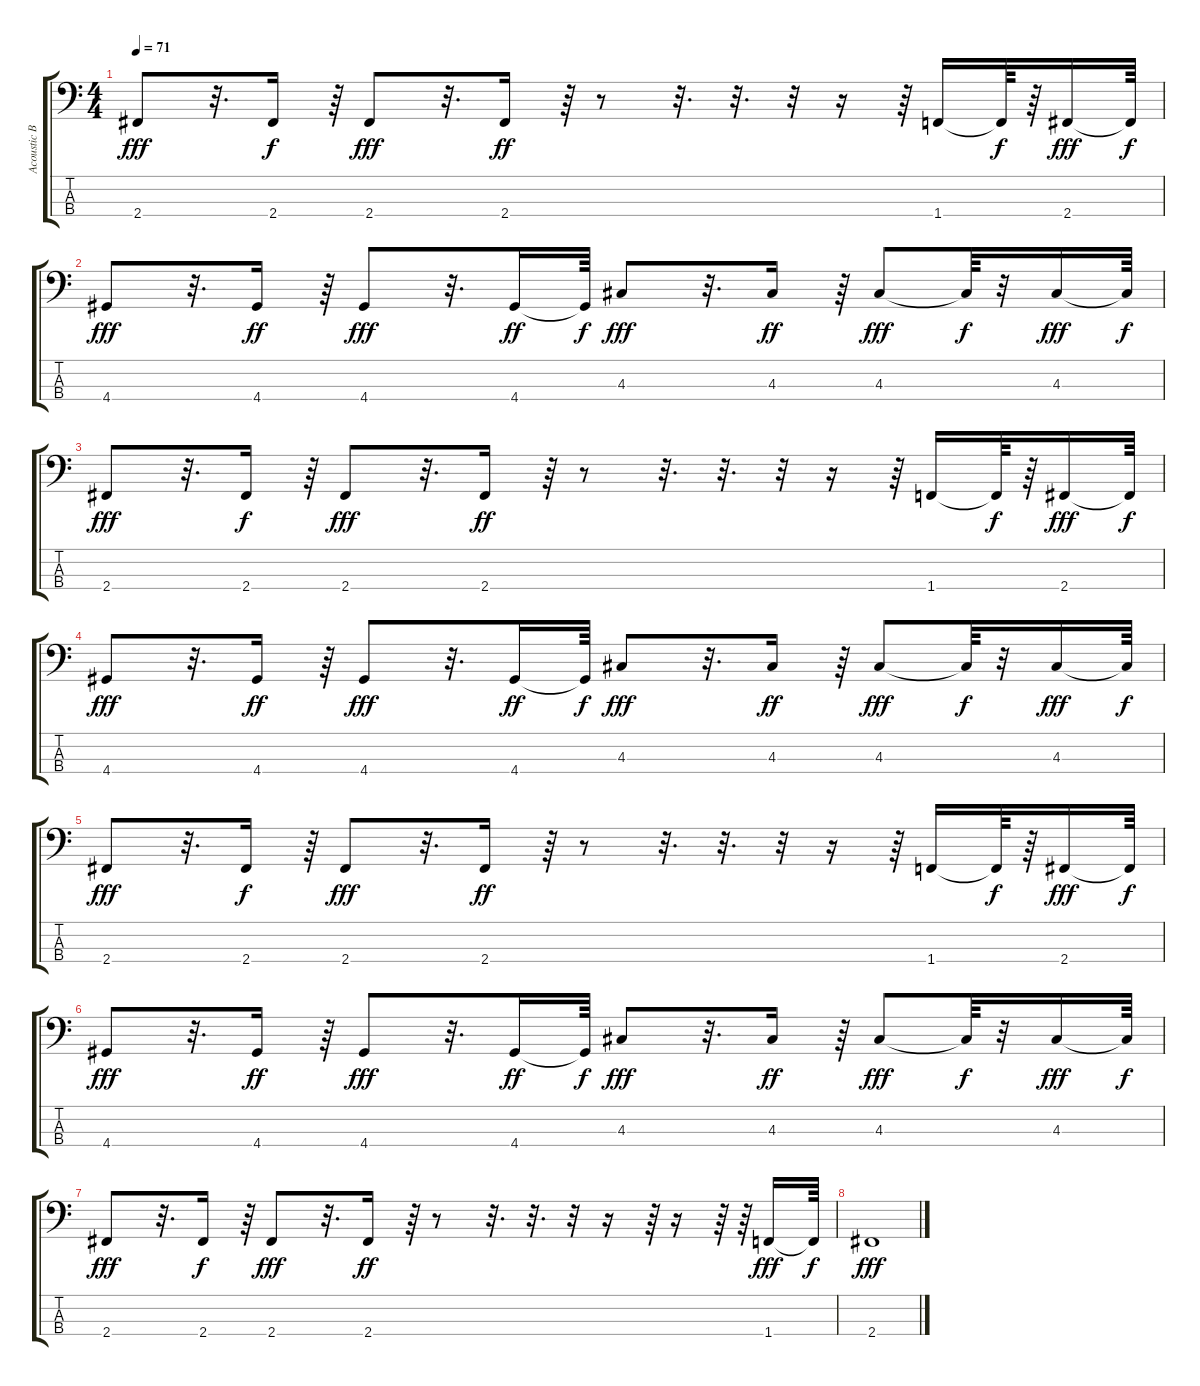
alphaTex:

\track ("Acoustic Bass       " "Acoustic B") {instrument acousticbass}
\staff {score tabs}
\tuning (G2 D2 A1 E1) {hide}
\ts (4 4)
\tempo 71
\clef f4
\ks c
2.4.8{dy fff} r.32{d} 2.4.16{dy f} r.64 2.4.8{dy fff} r.32{d} 2.4.16{dy ff} r.64 r.8 r.32{d} r.32{d} r.32 r.16 r.64 1.4.16 1.4{t}.64{dy f} r.64 2.4.16{dy fff} 2.4{t}.64{dy f} |
4.4.8{dy fff} r.32{d} 4.4.16{dy ff} r.64 4.4.8{dy fff} r.32{d} 4.4.16{dy ff} 4.4{t}.64{dy f} 4.3.8{dy fff} r.32{d} 4.3.16{dy ff} r.64 4.3.8{dy fff} 4.3{t}.64{dy f} r.32 4.3.16{dy fff} 4.3{t}.64{dy f} |
2.4.8{dy fff} r.32{d} 2.4.16{dy f} r.64 2.4.8{dy fff} r.32{d} 2.4.16{dy ff} r.64 r.8 r.32{d} r.32{d} r.32 r.16 r.64 1.4.16 1.4{t}.64{dy f} r.64 2.4.16{dy fff} 2.4{t}.64{dy f} |
4.4.8{dy fff} r.32{d} 4.4.16{dy ff} r.64 4.4.8{dy fff} r.32{d} 4.4.16{dy ff} 4.4{t}.64{dy f} 4.3.8{dy fff} r.32{d} 4.3.16{dy ff} r.64 4.3.8{dy fff} 4.3{t}.64{dy f} r.32 4.3.16{dy fff} 4.3{t}.64{dy f} |
2.4.8{dy fff} r.32{d} 2.4.16{dy f} r.64 2.4.8{dy fff} r.32{d} 2.4.16{dy ff} r.64 r.8 r.32{d} r.32{d} r.32 r.16 r.64 1.4.16 1.4{t}.64{dy f} r.64 2.4.16{dy fff} 2.4{t}.64{dy f} |
4.4.8{dy fff} r.32{d} 4.4.16{dy ff} r.64 4.4.8{dy fff} r.32{d} 4.4.16{dy ff} 4.4{t}.64{dy f} 4.3.8{dy fff} r.32{d} 4.3.16{dy ff} r.64 4.3.8{dy fff} 4.3{t}.64{dy f} r.32 4.3.16{dy fff} 4.3{t}.64{dy f} |
2.4.8{dy fff} r.32{d} 2.4.16{dy f} r.64 2.4.8{dy fff} r.32{d} 2.4.16{dy ff} r.64 r.8 r.32{d} r.32{d} r.32 r.16 r.64 r.16 r.64 r.64 1.4.16{dy fff} 1.4{t}.64{dy f} |
2.4.1{dy fff}
